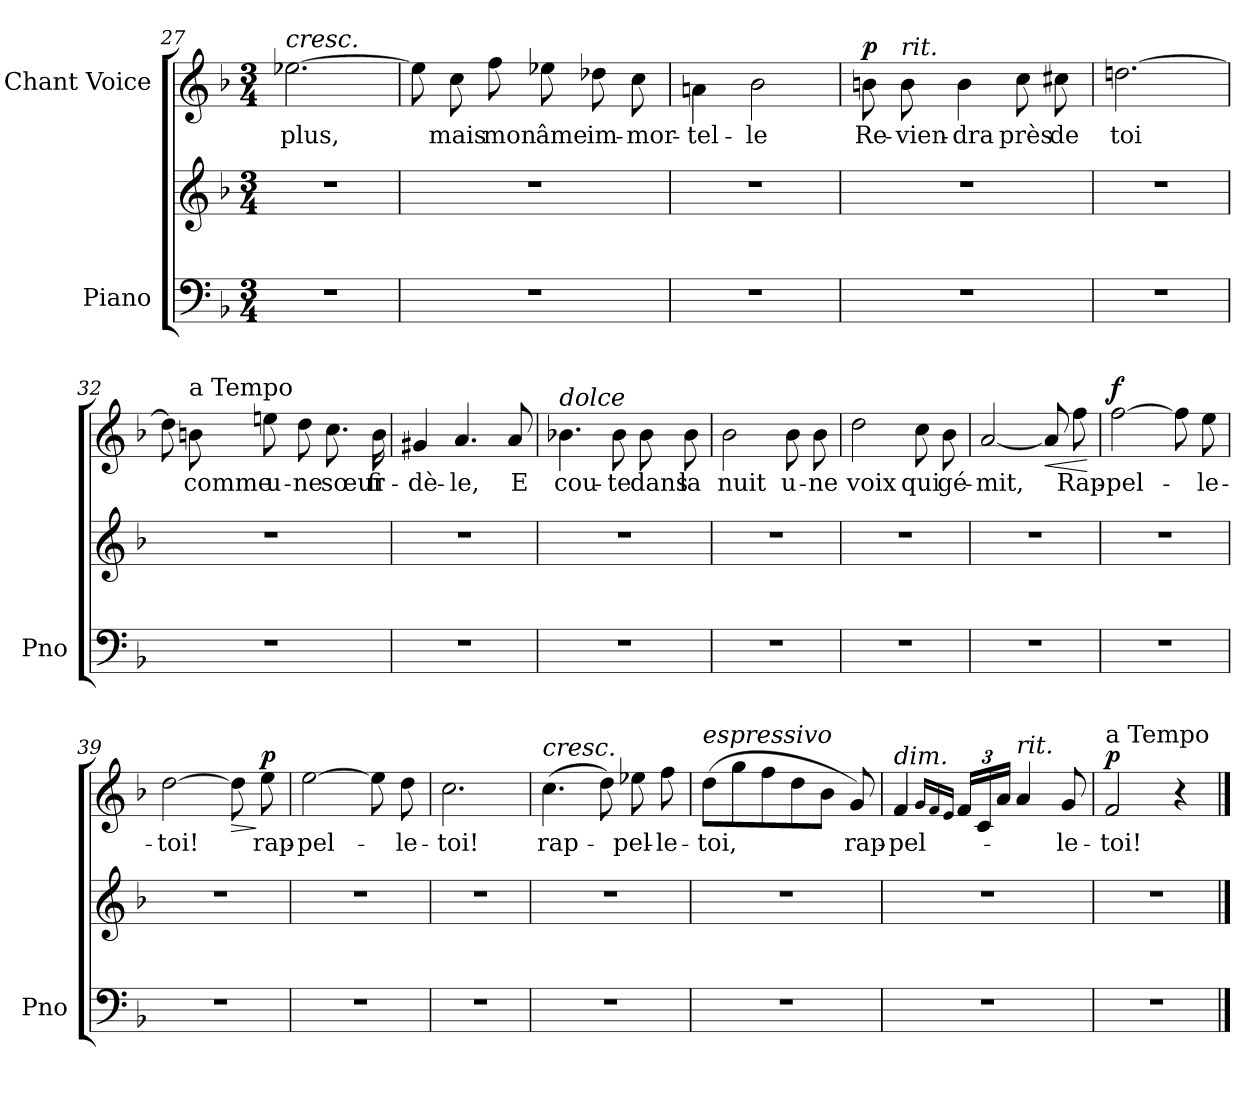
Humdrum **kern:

**kern	**kern	**kern	**text	**dynam
*part2	*part2	*part1	*part1	*part1
*staff3	*staff2	*staff1	*staff1	*staff1
*I"Piano	*	*I"Chant Voice	*	*
*I'Pno	*	*	*	*
*clefF4	*clefG2	*clefG2	*	*
*k[b-]	*k[b-]	*k[b-]	*	*
*M3/4	*M3/4	*M3/4	*	*
=27	=27	=27	=27	=27
!	!	!LO:TX:a:i:t=cresc.	!	!
2.r	2.r	[2.ee-X\	plus,	.
=28	=28	=28	=28	=28
2.r	2.r	8ee-\]	.	.
.	.	8cc\	mais	.
.	.	8ff\	mon	.
.	.	8ee-X\	âme	.
.	.	8dd-X\	im-	.
.	.	8cc\	-mor-	.
=29	=29	=29	=29	=29
2.r	2.r	4an\	-tel-	.
.	.	2b-\	-le	.
=30	=30	=30	=30	=30
!	!	!	!	!LO:DY:a
2.r	2.r	8bn\	Re-	p
!	!	!LO:TX:a:i:t=rit.	!	!
.	.	8b\	-vien-	.
.	.	4b\	-dra	.
.	.	8cc\	près	.
.	.	8cc#X\	de	.
=31	=31	=31	=31	=31
2.r	2.r	[2.ddn\	toi	.
=32	=32	=32	=32	=32
2.r	2.r	8dd\]	.	.
!	!	!LO:TX:a:t=a Tempo	!	!
.	.	8bn\	comme	.
.	.	8een\	u-	.
.	.	8dd\	-ne	.
.	.	8.cc\	sœur	.
.	.	16b\	fi-	.
=33	=33	=33	=33	=33
2.r	2.r	4g#X/	-dè-	.
.	.	4.a/	-le,	.
.	.	8a/	E	.
=34	=34	=34	=34	=34
!	!	!LO:TX:i:t=dolce	!	!
2.r	2.r	4.b-X\	cou-	.
.	.	8b-\	-te	.
.	.	8b-\	dans	.
.	.	8b-\	la	.
=35	=35	=35	=35	=35
2.r	2.r	2b-\	nuit	.
.	.	8b-\	u-	.
.	.	8b-\	-ne	.
=36	=36	=36	=36	=36
2.r	2.r	2dd\	voix	.
.	.	8cc\	qui	.
.	.	8b-\	gé-	.
=37	=37	=37	=37	=37
2.r	2.r	[2a/	-mit,	.
!	!	!	!	!LO:HP:b
.	.	8a/]	.	<
.	.	8ff\	Rap-	.
.	.	.	.	[
=38	=38	=38	=38	=38
!	!	!	!	!LO:DY:a
2.r	2.r	[2ff\	-pel-	f
.	.	8ff\]	.	.
.	.	8ee\	-le-	.
=39	=39	=39	=39	=39
2.r	2.r	[2dd\	-toi!	.
!	!	!	!	!LO:HP:b
.	.	8dd\]	.	>
!	!	!	!	!LO:DY:n=1:a
.	.	8ee\	rap-	] p
=40	=40	=40	=40	=40
2.r	2.r	[2ee\	-pel-	.
.	.	8ee\]	.	.
.	.	8dd\	-le-	.
=41	=41	=41	=41	=41
2.r	2.r	2.cc\	-toi!	.
=42	=42	=42	=42	=42
!	!	!LO:TX:a:i:t=cresc.	!	!
2.r	2.r	(4.cc\	rap-	.
.	.	8dd\)	.	.
.	.	8ee-X\	-pel-	.
.	.	8ff\	-le-	.
=43	=43	=43	=43	=43
!	!	!LO:TX:i:t=espressivo	!	!
2.r	2.r	(8dd\L	-toi,	.
.	.	8gg\	.	.
.	.	8ff\	.	.
.	.	8dd\	.	.
.	.	8b-\J	.	.
.	.	8g/)	rap-	.
=44	=44	=44	=44	=44
!	!	!LO:TX:a:i:t=dim.	!	!
2.r	2.r	4f/	-pel-	.
.	.	16qg/LL	.	.
.	.	16qf/	.	.
.	.	16qe/JJ	.	.
*	*	*Xbrackettup	*	*
.	.	24f/LL	.	.
.	.	24c/	.	.
.	.	24a/JJ	.	.
!	!	!LO:TX:a:i:t=rit.	!	!
.	.	4a/	.	.
.	.	8g/	-le-	.
=45	=45	=45	=45	=45
!	!	!LO:TX:a:t=a Tempo	!	!
!	!	!	!	!LO:DY:a
2.r	2.r	2f/	-toi!	p
.	.	4r	.	.
==	==	==	==	==
*-	*-	*-	*-	*-
